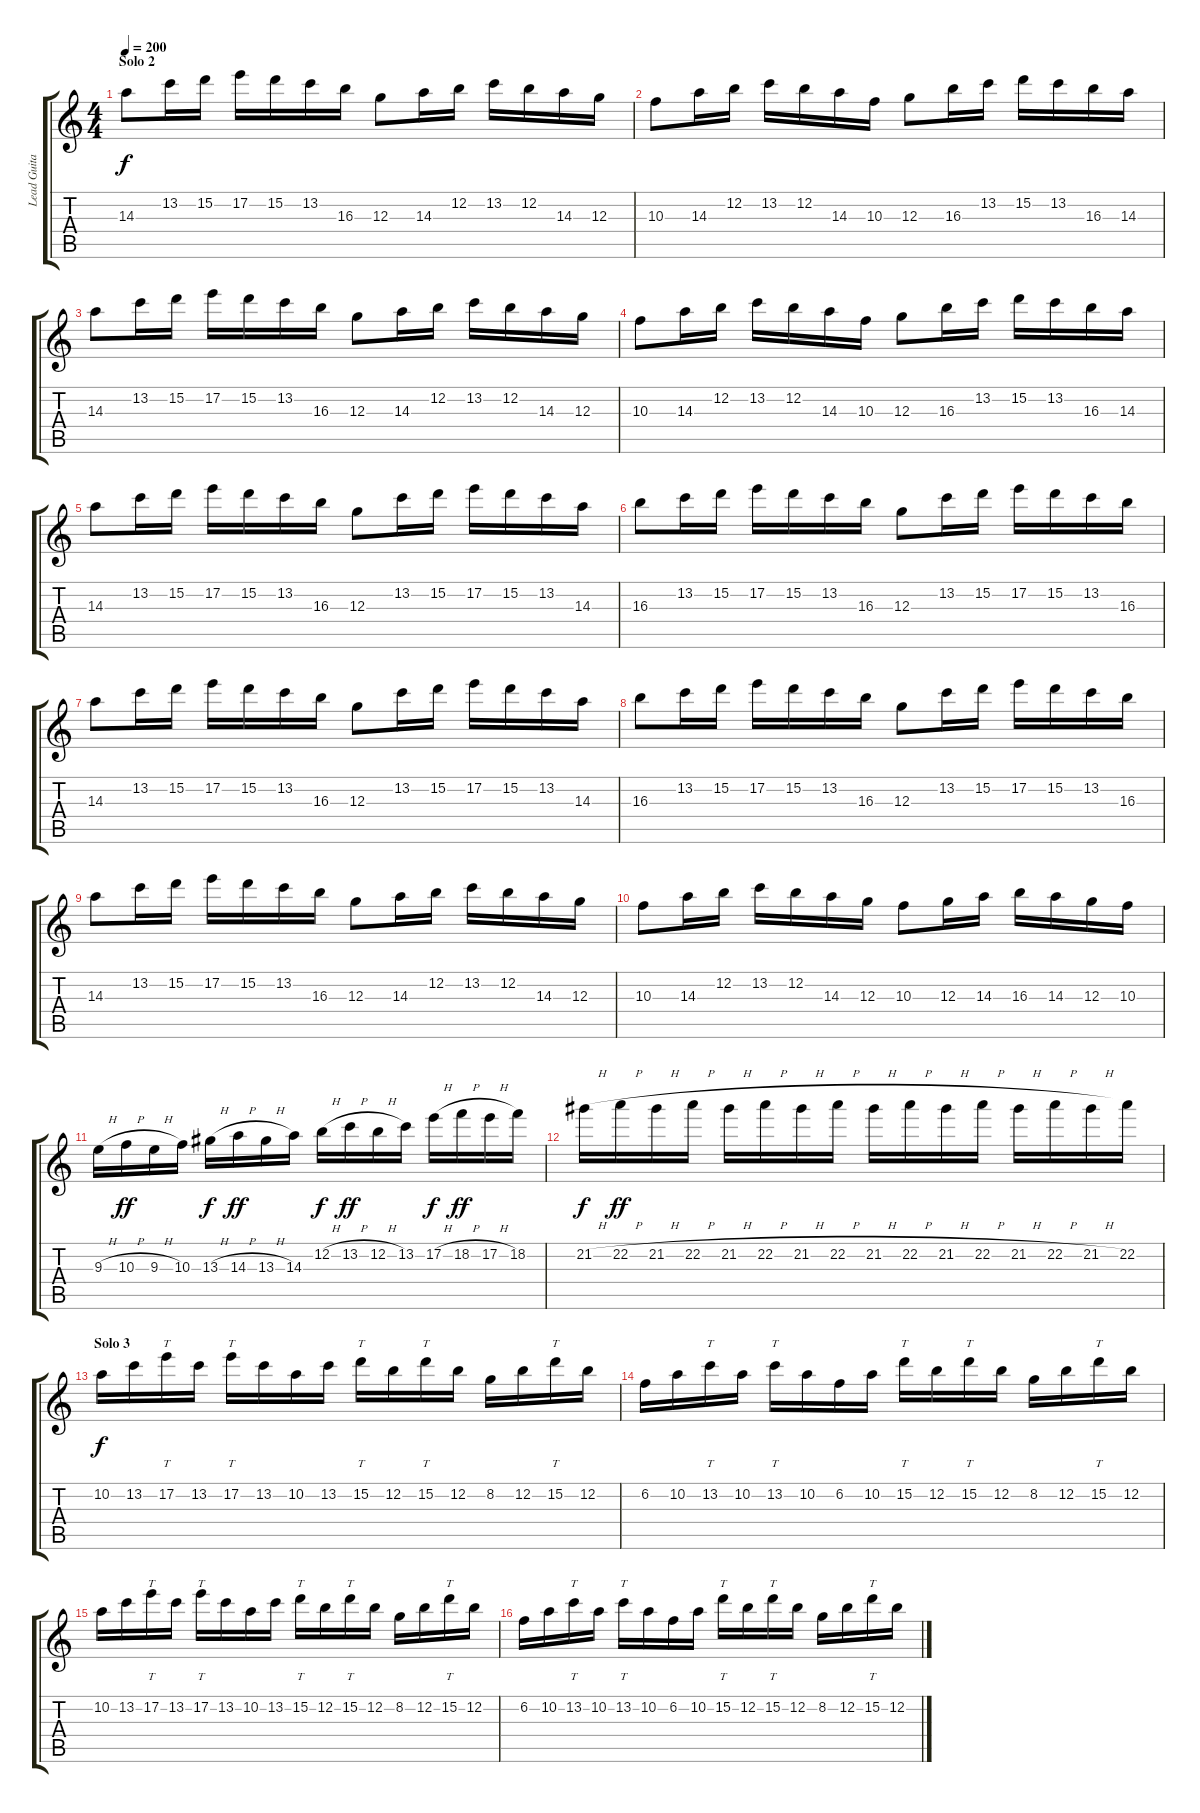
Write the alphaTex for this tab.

\track ("Lead Guitar (Totman)" "Lead Guita") {instrument distortionguitar}
\staff {score tabs}
\tuning (E4 B3 G3 D3 A2 E2) {hide}
\ts (4 4)
\section ("" "Solo 2")
\tempo 200
\clef g2
\ks c
14.3.8{dy f volume 15} 13.2.16 15.2.16 17.2.16 15.2.16 13.2.16 16.3.16 12.3.8 14.3.16 12.2.16 13.2.16 12.2.16 14.3.16 12.3.16 |
10.3.8 14.3.16 12.2.16 13.2.16 12.2.16 14.3.16 10.3.16 12.3.8 16.3.16 13.2.16 15.2.16 13.2.16 16.3.16 14.3.16 |
14.3.8 13.2.16 15.2.16 17.2.16 15.2.16 13.2.16 16.3.16 12.3.8 14.3.16 12.2.16 13.2.16 12.2.16 14.3.16 12.3.16 |
10.3.8 14.3.16 12.2.16 13.2.16 12.2.16 14.3.16 10.3.16 12.3.8 16.3.16 13.2.16 15.2.16 13.2.16 16.3.16 14.3.16 |
14.3.8 13.2.16 15.2.16 17.2.16 15.2.16 13.2.16 16.3.16 12.3.8 13.2.16 15.2.16 17.2.16 15.2.16 13.2.16 14.3.16 |
16.3.8 13.2.16 15.2.16 17.2.16 15.2.16 13.2.16 16.3.16 12.3.8 13.2.16 15.2.16 17.2.16 15.2.16 13.2.16 16.3.16 |
14.3.8 13.2.16 15.2.16 17.2.16 15.2.16 13.2.16 16.3.16 12.3.8 13.2.16 15.2.16 17.2.16 15.2.16 13.2.16 14.3.16 |
16.3.8 13.2.16 15.2.16 17.2.16 15.2.16 13.2.16 16.3.16 12.3.8 13.2.16 15.2.16 17.2.16 15.2.16 13.2.16 16.3.16 |
14.3.8 13.2.16 15.2.16 17.2.16 15.2.16 13.2.16 16.3.16 12.3.8 14.3.16 12.2.16 13.2.16 12.2.16 14.3.16 12.3.16 |
10.3.8 14.3.16 12.2.16 13.2.16 12.2.16 14.3.16 12.3.16 10.3.8 12.3.16 14.3.16 16.3.16 14.3.16 12.3.16 10.3.16 |
9.3{h}.16 10.3{h}.16{dy ff} 9.3{h}.16 10.3.16 13.3{h}.16{dy f} 14.3{h}.16{dy ff} 13.3{h}.16 14.3.16 12.2{h}.16{dy f} 13.2{h}.16{dy ff} 12.2{h}.16 13.2.16 17.2{h}.16{dy f} 18.2{h}.16{dy ff} 17.2{h}.16 18.2.16 |
21.2{h}.16{dy f} 22.2{h}.16{dy ff} 21.2{h}.16 22.2{h}.16 21.2{h}.16 22.2{h}.16 21.2{h}.16 22.2{h}.16 21.2{h}.16 22.2{h}.16 21.2{h}.16 22.2{h}.16 21.2{h}.16 22.2{h}.16 21.2{h}.16 22.2.16 |
\section ("" "Solo 3")
10.2.16{dy f} 13.2.16 17.2.16{tt} 13.2.16 17.2.16{tt} 13.2.16 10.2.16 13.2.16 15.2.16{tt} 12.2.16 15.2.16{tt} 12.2.16 8.2.16 12.2.16 15.2.16{tt} 12.2.16 |
6.2.16 10.2.16 13.2.16{tt} 10.2.16 13.2.16{tt} 10.2.16 6.2.16 10.2.16 15.2.16{tt} 12.2.16 15.2.16{tt} 12.2.16 8.2.16 12.2.16 15.2.16{tt} 12.2.16 |
10.2.16 13.2.16 17.2.16{tt} 13.2.16 17.2.16{tt} 13.2.16 10.2.16 13.2.16 15.2.16{tt} 12.2.16 15.2.16{tt} 12.2.16 8.2.16 12.2.16 15.2.16{tt} 12.2.16 |
6.2.16 10.2.16 13.2.16{tt} 10.2.16 13.2.16{tt} 10.2.16 6.2.16 10.2.16 15.2.16{tt} 12.2.16 15.2.16{tt} 12.2.16 8.2.16 12.2.16 15.2.16{tt} 12.2.16
